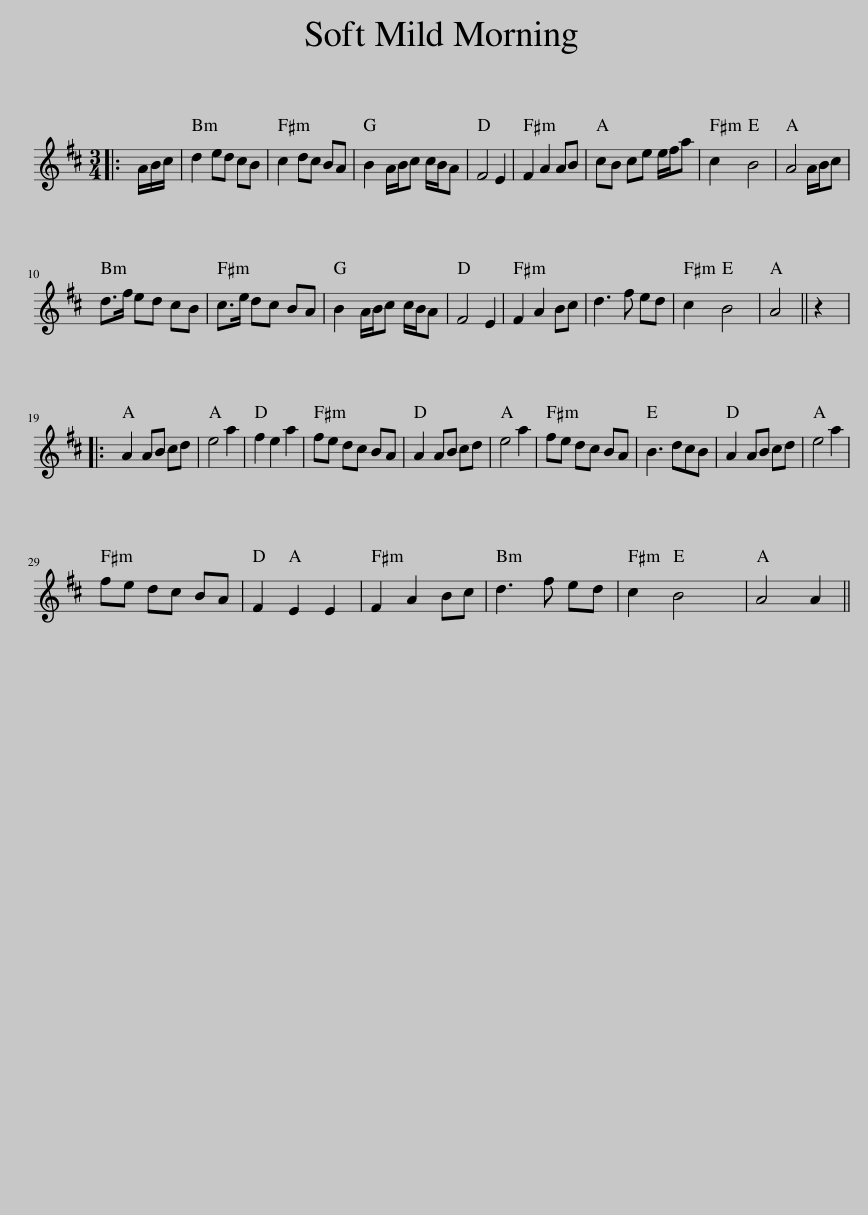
X:1
L:1/8
M:3/4
I:linebreak $
K:D
V:1 treble
V:1
|: A/B/c/ | d2 ed cB | c2 dc BA | B2 A/B/c c/B/A | F4 E2 | %5
 F2 A2 AB | cB ce e/f/a | c2 B4 | A4 A/B/c |$ d>f ed cB | %10
 c>e dc BA | B2 A/B/c c/B/A | F4 E2 | F2 A2 Bc | d3 f ed | %15
 c2 B4 | A4 || z2 |:$ A2 AB cd | e4 a2 | %20
 f2 e2 a2 | fe dc BA | A2 AB cd | e4 a2 | fe dc BA | %25
 B3 dcB | A2 AB cd | e4 a2 |$ fe dc BA | F2 E2 E2 | %30
 F2 A2 Bc | d3 f ed | c2 B4 | A4 A2 || %34
